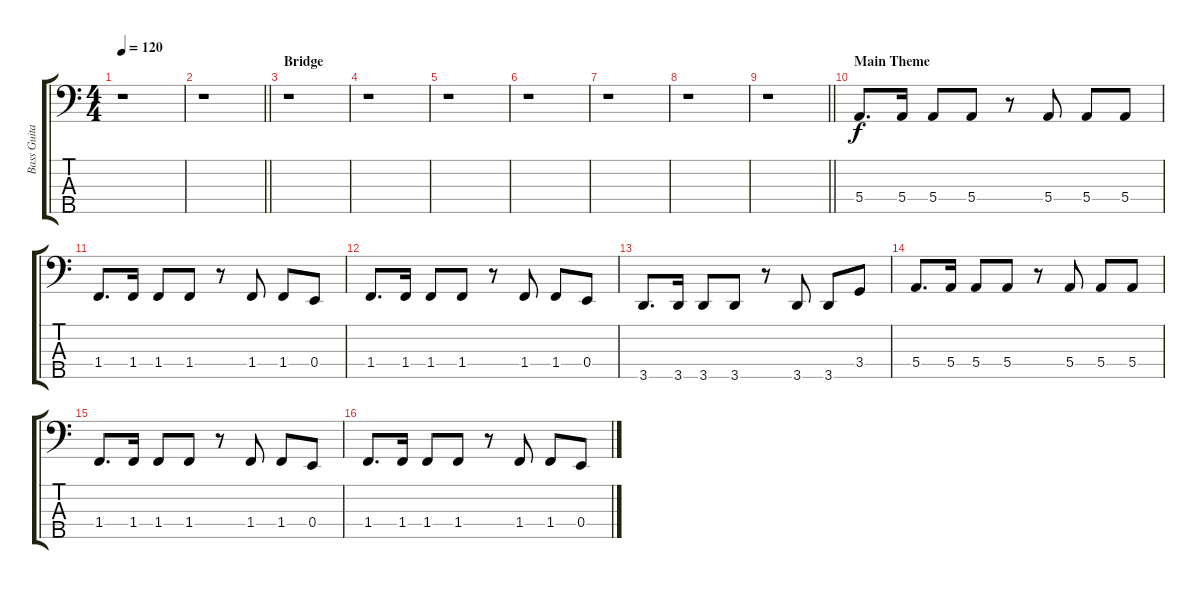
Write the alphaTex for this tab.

\track ("Bass Guitar" "Bass Guita") {instrument electricbasspick}
\staff {score tabs}
\tuning (G2 D2 A1 E1 B0) {hide}
\ts (4 4)
\tempo 120
\clef f4
\ks c
r.1{dy f} |
\barLineRight lightlight
r.1 |
\section ("" "Bridge")
r.1 |
r.1 |
r.1 |
r.1 |
r.1 |
r.1 |
\barLineRight lightlight
r.1 |
\section ("" "Main Theme")
5.4.8{d} 5.4.16 5.4.8 5.4.8 r.8 5.4.8 5.4.8 5.4.8 |
1.4.8{d} 1.4.16 1.4.8 1.4.8 r.8 1.4.8 1.4.8 0.4.8 |
1.4.8{d} 1.4.16 1.4.8 1.4.8 r.8 1.4.8 1.4.8 0.4.8 |
3.5.8{d} 3.5.16 3.5.8 3.5.8 r.8 3.5.8 3.5.8 3.4.8 |
5.4.8{d} 5.4.16 5.4.8 5.4.8 r.8 5.4.8 5.4.8 5.4.8 |
1.4.8{d} 1.4.16 1.4.8 1.4.8 r.8 1.4.8 1.4.8 0.4.8 |
1.4.8{d} 1.4.16 1.4.8 1.4.8 r.8 1.4.8 1.4.8 0.4.8
